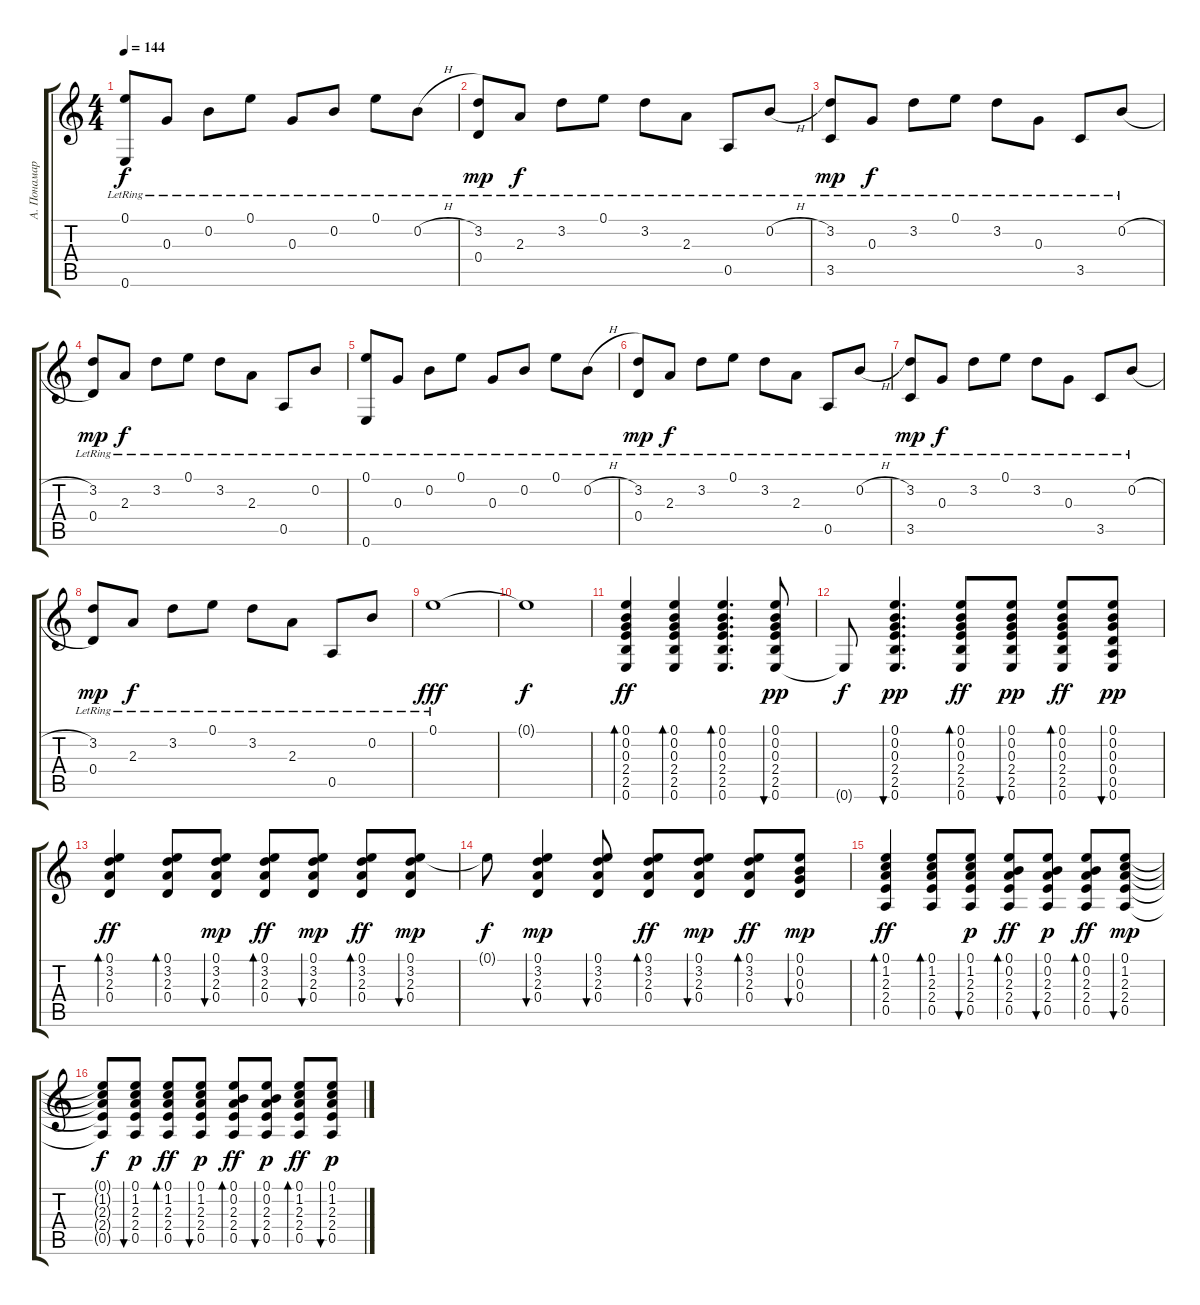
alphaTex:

\track ("А. Понамарев (гитара)" "А. Понамар") {solo instrument acousticguitarsteel bank 23}
\staff {score tabs}
\tuning (E4 B3 G3 D3 A2 E2) {hide}
\ts (4 4)
\tempo 144
\clef g2
\ks c
(0.1{lr} 0.6{lr}).8{dy f} 0.3{lr}.8 0.2{lr}.8 0.1{lr}.8 0.3{lr}.8 0.2{lr}.8 0.1{lr}.8 0.2{h lr}.8 |
(3.2 0.4{lr}).8{dy mp} 2.3{lr}.8{dy f} 3.2{lr}.8 0.1{lr}.8 3.2{lr}.8 2.3{lr}.8 0.5{lr}.8 0.2{h lr}.8 |
(3.2 3.5{lr}).8{dy mp} 0.3{lr}.8{dy f} 3.2{lr}.8 0.1{lr}.8 3.2{lr}.8 0.3{lr}.8 3.5{lr}.8 0.2{h lr}.8 |
(3.2 0.4{lr}).8{dy mp} 2.3{lr}.8{dy f} 3.2{lr}.8 0.1{lr}.8 3.2{lr}.8 2.3{lr}.8 0.5{lr}.8 0.2{lr}.8 |
(0.1{lr} 0.6{lr}).8 0.3{lr}.8 0.2{lr}.8 0.1{lr}.8 0.3{lr}.8 0.2{lr}.8 0.1{lr}.8 0.2{h lr}.8 |
(3.2 0.4{lr}).8{dy mp} 2.3{lr}.8{dy f} 3.2{lr}.8 0.1{lr}.8 3.2{lr}.8 2.3{lr}.8 0.5{lr}.8 0.2{h lr}.8 |
(3.2 3.5{lr}).8{dy mp} 0.3{lr}.8{dy f} 3.2{lr}.8 0.1{lr}.8 3.2{lr}.8 0.3{lr}.8 3.5{lr}.8 0.2{h lr}.8 |
(3.2 0.4{lr}).8{dy mp} 2.3{lr}.8{dy f} 3.2{lr}.8 0.1{lr}.8 3.2{lr}.8 2.3{lr}.8 0.5{lr}.8 0.2{lr}.8 |
0.1{lr}.1{dy fff} |
0.1{t}.1{dy f} |
(0.1 0.2 0.3 2.4 2.5 0.6).4{bd 60 dy ff} (0.1 0.2 0.3 2.4 2.5 0.6).4{bd 60} (0.1 0.2 0.3 2.4 2.5 0.6).4{d bd 60} (0.1 0.2 0.3 2.4 2.5 0.6).8{bu 60 dy pp} |
0.6{t}.8{dy f} (0.1 0.2 0.3 2.4 2.5 0.6).4{d bu 60 dy pp} (0.1 0.2 0.3 2.4 2.5 0.6).8{bd 60 dy ff} (0.1 0.2 0.3 2.4 2.5 0.6).8{bu 60 dy pp} (0.1 0.2 0.3 2.4 2.5 0.6).8{bd 60 dy ff} (0.1 0.2 0.3 0.4 0.5 0.6).8{bu 60 dy pp} |
(0.1 3.2 2.3 0.4).4{bd 60 dy ff} (0.1 3.2 2.3 0.4).8{bd 60} (0.1 3.2 2.3 0.4).8{bu 60 dy mp} (0.1 3.2 2.3 0.4).8{bd 60 dy ff} (0.1 3.2 2.3 0.4).8{bu 60 dy mp} (0.1 3.2 2.3 0.4).8{bd 60 dy ff} (0.1 3.2 2.3 0.4).8{bu 60 dy mp} |
0.1{t}.8{dy f} (0.1 3.2 2.3 0.4).4{bu 60 dy mp} (0.1 3.2 2.3 0.4).8{bu 60} (0.1 3.2 2.3 0.4).8{bd 60 dy ff} (0.1 3.2 2.3 0.4).8{bu 60 dy mp} (0.1 3.2 2.3 0.4).8{bd 60 dy ff} (0.1 0.2 0.3 0.4).8{bu 60 dy mp} |
(0.1 1.2 2.3 2.4 0.5).4{bd 60 dy ff} (0.1 1.2 2.3 2.4 0.5).8{bd 60} (0.1 1.2 2.3 2.4 0.5).8{bu 60 dy p} (0.1 0.2 2.3 2.4 0.5).8{bd 60 dy ff} (0.1 0.2 2.3 2.4 0.5).8{bu 60 dy p} (0.1 0.2 2.3 2.4 0.5).8{bd 60 dy ff} (0.1 1.2 2.3 2.4 0.5).8{bu 60 dy mp} |
(0.1{t} 1.2{t} 2.3{t} 2.4{t} 0.5{t}).8{dy f} (0.1 1.2 2.3 2.4 0.5).8{bu 60 dy p} (0.1 1.2 2.3 2.4 0.5).8{bd 60 dy ff} (0.1 1.2 2.3 2.4 0.5).8{bu 60 dy p} (0.1 0.2 2.3 2.4 0.5).8{bd 60 dy ff} (0.1 0.2 2.3 2.4 0.5).8{bu 60 dy p} (0.1 1.2 2.3 2.4 0.5).8{bd 60 dy ff} (0.1 1.2 2.3 2.4 0.5).8{bu 60 dy p}
